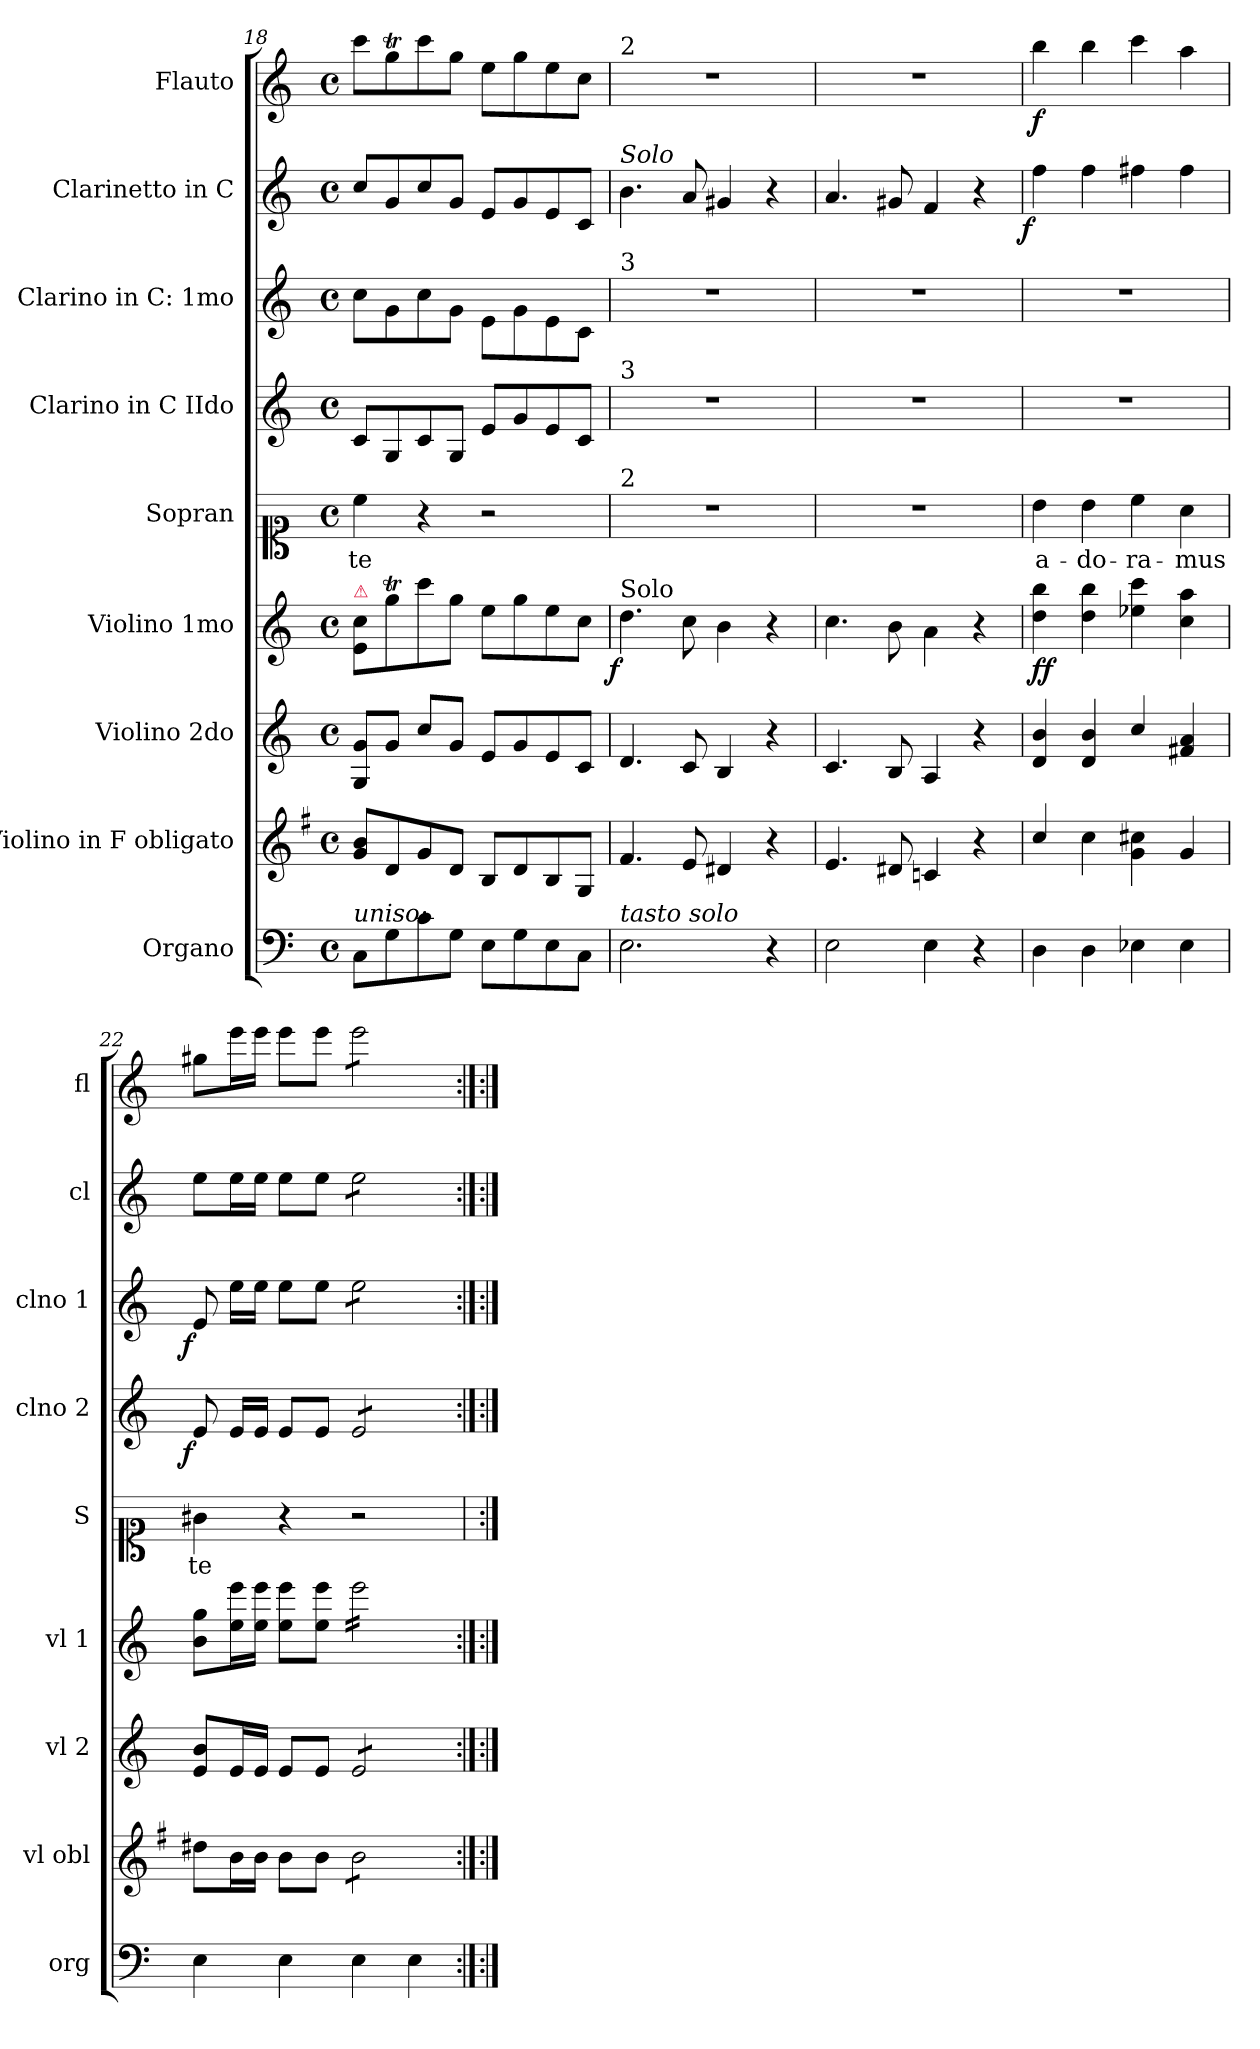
**kern	**kern	**kern	**kern	**dynam	**kern	**text	**kern	**dynam	**kern	**dynam	**kern	**dynam	**kern	**dynam
*part9	*part8	*part7	*part6	*part6	*part5	*part5	*part4	*part4	*part3	*part3	*part2	*part2	*part1	*part1
*staff9	*staff8	*staff7	*staff6	*staff6	*staff5	*staff5	*staff4	*staff4	*staff3	*staff3	*staff2	*staff2	*staff1	*staff1
*I"Organo	*I"Violino in F obligato	*I"Violino 2do	*I"Violino 1mo	*	*I"Sopran	*	*I"Clarino in C IIdo	*	*I"Clarino in C: 1mo	*	*I"Clarinetto in C	*	*I"Flauto	*
*I'org	*I'vl obl	*I'vl 2	*I'vl 1	*	*I'S	*	*I'clno 2	*	*I'clno 1	*	*I'cl	*	*I'fl	*
*clefF4	*clefG2	*clefG2	*clefG2	*	*clefC1	*	*clefG2	*	*clefG2	*	*clefG2	*	*clefG2	*
*	*ITrd4c7	*	*	*	*	*	*	*	*	*	*	*	*	*
*k[]	*k[]	*k[]	*k[]	*	*k[]	*	*k[]	*	*k[]	*	*k[]	*	*k[]	*
*C:	*C:	*C:	*C:	*	*C:	*	*C:	*	*C:	*	*C:	*	*C:	*
*M4/4	*M4/4	*M4/4	*M4/4	*	*M4/4	*	*M4/4	*	*M4/4	*	*M4/4	*	*M4/4	*
*met(c)	*met(c)	*met(c)	*met(c)	*	*met(c)	*	*met(c)	*	*met(c)	*	*met(c)	*	*met(c)	*
=18	=18	=18	=18	=18	=18	=18	=18	=18	=18	=18	=18	=18	=18	=18
!	!	!	!LO:TX:a:color=crimson:t=⚠	!	!	!	!	!	!	!	!	!	!	!
!LO:TX:a:i:t=uniso&colon;	!	!	!	!	!	!	!	!	!	!	!	!	!	!
8C\L	8c/ 8e/L	8G/ 8g/L	8e/ 8cc/L	.	4cc\	te	8c/L	.	8cc\L	.	8cc/L	.	8ccc\L	.
8G\	8G/	8g/J	8ggT\	.	.	.	8G/	.	8g\	.	8g/	.	8ggT\	.
8c\	8c/	8cc/L	8ccc\	.	4r	.	8c/	.	8cc\	.	8cc/	.	8ccc\	.
8G\J	8G/J	8g/J	8gg\J	.	.	.	8G/J	.	8g\J	.	8g/J	.	8gg\J	.
8E\L	8E/L	8e/L	8ee\L	.	2r	.	8e/L	.	8e\L	.	8e/L	.	8ee\L	.
8G\	8G/	8g/	8gg\	.	.	.	8g/	.	8g\	.	8g/	.	8gg\	.
8E\	8E/	8e/	8ee\	.	.	.	8e/	.	8e\	.	8e/	.	8ee\	.
8C\J	8C/J	8c/J	8cc\J	.	.	.	8c/J	.	8c\J	.	8c/J	.	8cc\J	.
=19	=19	=19	=19	=19	=19	=19	=19	=19	=19	=19	=19	=19	=19	=19
!	!	!	!	!	!	!	!	!	!	!	!	!	!LO:TX:a:t=2	!
!	!	!	!	!	!	!	!	!	!	!	!LO:TX:a:i:t=Solo	!	!	!
!	!	!	!	!	!	!	!	!	!LO:TX:a:t=3	!	!	!	!	!
!	!	!	!	!	!	!	!LO:TX:a:t=3	!	!	!	!	!	!	!
!	!	!	!	!	!LO:TX:a:t=2	!	!	!	!	!	!	!	!	!
!	!	!	!LO:TX:a:t=Solo	!	!	!	!	!	!	!	!	!	!	!
!LO:TX:a:i:t=tasto solo	!	!	!	!	!	!	!	!	!	!	!	!	!	!
!	!	!	!	!LO:DY:b:rj	!	!	!	!	!	!	!	!	!	!
2.E\	4.B/	4.d/	4.dd\	f	1r	.	1r	.	1r	.	4.b\	.	1r	.
.	8A/	8c/	8cc\	.	.	.	.	.	.	.	8a/	.	.	.
.	4G#X/	4B/	4b\	.	.	.	.	.	.	.	4g#X/	.	.	.
4r	4r	4r	4r	.	.	.	.	.	.	.	4r	.	.	.
=20	=20	=20	=20	=20	=20	=20	=20	=20	=20	=20	=20	=20	=20	=20
2E\	4.A/	4.c/	4.cc\	.	1r	.	1r	.	1r	.	4.a/	.	1r	.
.	8G#X/	8B/	8b\	.	.	.	.	.	.	.	8g#X/	.	.	.
4E\	4Fn/	4A/	4a\	.	.	.	.	.	.	.	4f/	.	.	.
4r	4r	4r	4r	.	.	.	.	.	.	.	4r	.	.	.
=21	=21	=21	=21	=21	=21	=21	=21	=21	=21	=21	=21	=21	=21	=21
!	!	!	!	!LO:DY:b	!	!	!	!	!	!	!	!LO:DY:b:rj	!	!LO:DY:b
4D\	4f/	4d/ 4b/	4dd\ 4bb\	ff	4b\	a-	1r	.	1r	.	4ff\	f	4bb\	f
4D\	4f\	4d/ 4b/	4dd\ 4bb\	.	4b\	-do-	.	.	.	.	4ff\	.	4bb\	.
4E-X\	4c\ 4f#X\	4cc/	4ee-X\ 4ccc\	.	4cc\	-ra-	.	.	.	.	4ff#X\	.	4ccc\	.
4E-\	4c/	4f#X/ 4a/	4cc\ 4aa\	.	4a\	-mus	.	.	.	.	4ff#\	.	4aa\	.
=22	=22	=22	=22	=22	=22	=22	=22	=22	=22	=22	=22	=22	=22	=22
!	!	!	!	!	!	!	!	!LO:DY:b:rj	!	!LO:DY:b:rj	!	!	!	!
4E\	8g#X\L	8e/ 8b/L	8b\ 8gg\L	.	4g#X\	te	8e/	f	8e/	f	8ee\L	.	8gg#X\L	.
.	16e\L	16e/L	16ee\ 16eee\L	.	.	.	16e/LL	.	16ee\LL	.	16ee\L	.	16eee\L	.
.	16e\JJ	16e/JJ	16ee\ 16eee\JJ	.	.	.	16e/JJ	.	16ee\JJ	.	16ee\JJ	.	16eee\JJ	.
4E\	8e\L	8e/L	8ee\ 8eee\L	.	4r	.	8e/L	.	8ee\L	.	8ee\L	.	8eee\L	.
.	8e\J	8e/J	8ee\ 8eee\J	.	.	.	8e/J	.	8ee\J	.	8ee\J	.	8eee\J	.
*	*tremolo	*	*	*	*	*	*	*	*	*	*	*	*	*
*	*	*tremolo	*	*	*	*	*	*	*	*	*	*	*	*
*	*	*	*tremolo	*	*	*	*	*	*	*	*	*	*	*
*	*	*	*	*	*	*	*tremolo	*	*	*	*	*	*	*
*	*	*	*	*	*	*	*	*	*tremolo	*	*	*	*	*
*	*	*	*	*	*	*	*	*	*	*	*tremolo	*	*	*
*	*	*	*	*	*	*	*	*	*	*	*	*	*tremolo	*
4E\	8e\L	8e/L	16eee\LL	.	2r	.	8e/L	.	8ee\L	.	8ee\L	.	8eee\L	.
.	.	.	16eee\	.	.	.	.	.	.	.	.	.	.	.
.	8e\	8e/	16eee\	.	.	.	8e/	.	8ee\	.	8ee\	.	8eee\	.
.	.	.	16eee\	.	.	.	.	.	.	.	.	.	.	.
4E\	8e\	8e/	16eee\	.	.	.	8e/	.	8ee\	.	8ee\	.	8eee\	.
.	.	.	16eee\	.	.	.	.	.	.	.	.	.	.	.
.	8e\J	8e/J	16eee\	.	.	.	8e/J	.	8ee\J	.	8ee\J	.	8eee\J	.
*	*	*	*	*	*	*	*	*	*	*	*	*	*Xtremolo	*
*	*	*	*	*	*	*	*	*	*	*	*Xtremolo	*	*	*
*	*	*	*	*	*	*	*	*	*Xtremolo	*	*	*	*	*
*	*	*	*	*	*	*	*Xtremolo	*	*	*	*	*	*	*
*	*	*Xtremolo	*	*	*	*	*	*	*	*	*	*	*	*
*	*Xtremolo	*	*	*	*	*	*	*	*	*	*	*	*	*
.	.	.	16eee\JJ	.	.	.	.	.	.	.	.	.	.	.
*	*	*	*Xtremolo	*	*	*	*	*	*	*	*	*	*	*
=:|!	=:|!	=:|!	=:|!	=:|!	=	=:|!	=:|!	=:|!	=:|!	=:|!	=:|!	=:|!	=:|!	=:|!
*-	*-	*-	*-	*-	*-	*-	*-	*-	*-	*-	*-	*-	*-	*-
